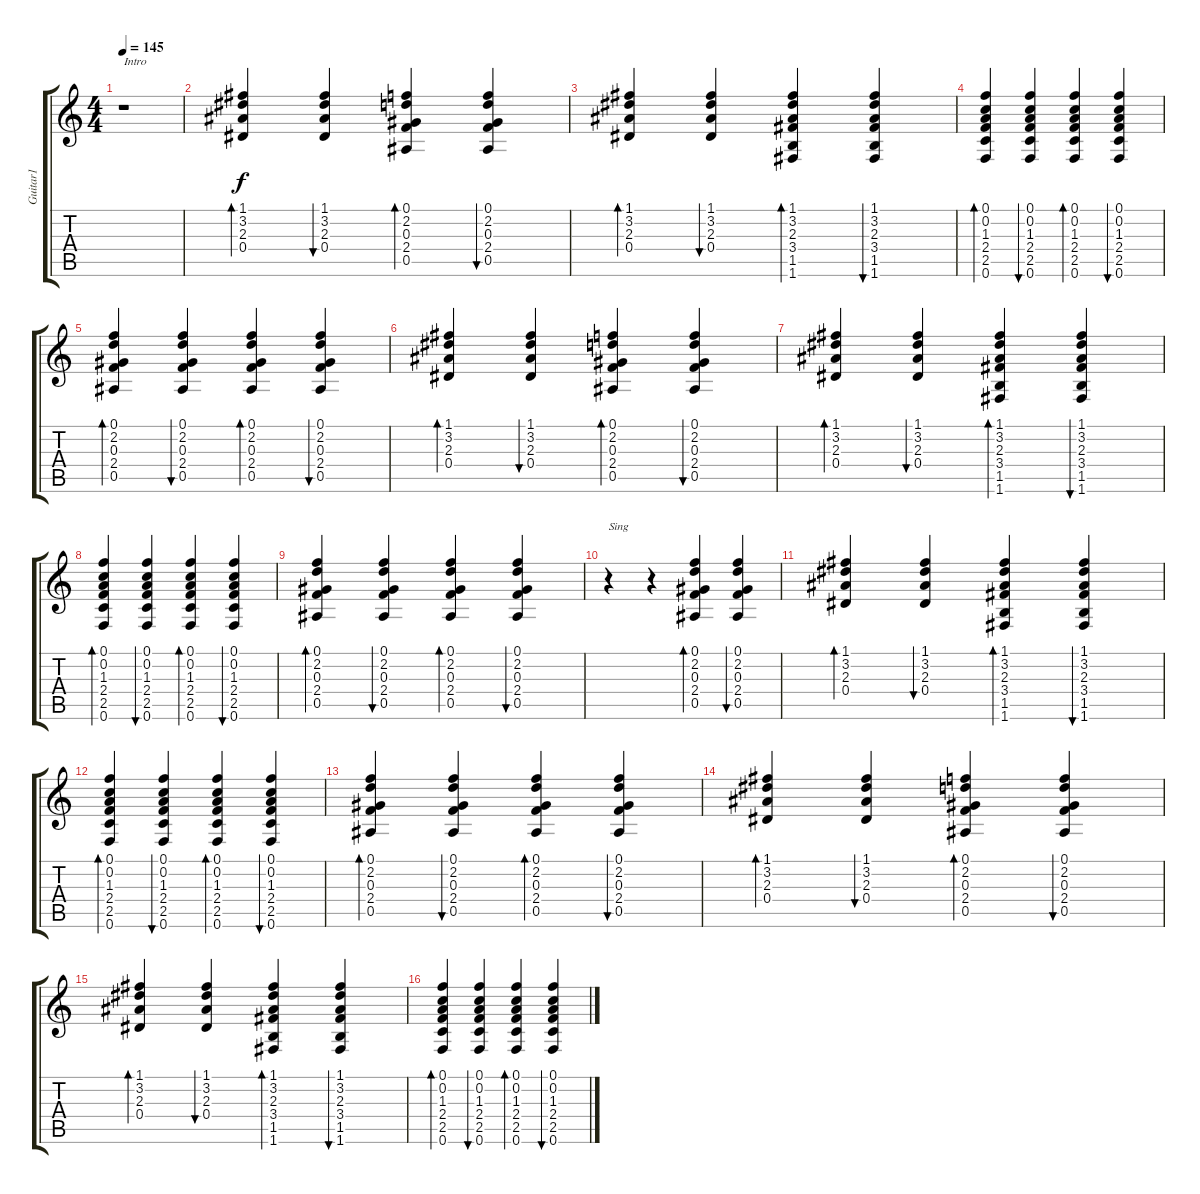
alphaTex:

\track ("Guitar1" "Guitar1") {instrument electricguitarmuted}
\staff {score tabs}
\tuning (F4 C4 Ab3 Eb3 Bb2 F2) {hide}
\ts (4 4)
\tempo 145
\clef g2
\ks c
r.1{txt "Intro" dy f instrument electricguitarmuted} |
(1.1 3.2 2.3 0.4).4{bd 120} (1.1 3.2 2.3 0.4).4{bu 60} (0.1 2.2 0.3 2.4 0.5).4{bd 60} (0.1 2.2 0.3 2.4 0.5).4{bu 60} |
(1.1 3.2 2.3 0.4).4{bd 60} (1.1 3.2 2.3 0.4).4{bu 60} (1.1 3.2 2.3 3.4 1.5 1.6).4{bd 60} (1.1 3.2 2.3 3.4 1.5 1.6).4{bu 60} |
(0.1 0.2 1.3 2.4 2.5 0.6).4{bd 60} (0.1 0.2 1.3 2.4 2.5 0.6).4{bu 60} (0.1 0.2 1.3 2.4 2.5 0.6).4{bd 60} (0.1 0.2 1.3 2.4 2.5 0.6).4{bu 60} |
(0.1 2.2 0.3 2.4 0.5).4{bd 60} (0.1 2.2 0.3 2.4 0.5).4{bu 60} (0.1 2.2 0.3 2.4 0.5).4{bd 60} (0.1 2.2 0.3 2.4 0.5).4{bu 60} |
(1.1 3.2 2.3 0.4).4{bd 120} (1.1 3.2 2.3 0.4).4{bu 60} (0.1 2.2 0.3 2.4 0.5).4{bd 60} (0.1 2.2 0.3 2.4 0.5).4{bu 60} |
(1.1 3.2 2.3 0.4).4{bd 60} (1.1 3.2 2.3 0.4).4{bu 60} (1.1 3.2 2.3 3.4 1.5 1.6).4{bd 60} (1.1 3.2 2.3 3.4 1.5 1.6).4{bu 60} |
(0.1 0.2 1.3 2.4 2.5 0.6).4{bd 60} (0.1 0.2 1.3 2.4 2.5 0.6).4{bu 60} (0.1 0.2 1.3 2.4 2.5 0.6).4{bd 60} (0.1 0.2 1.3 2.4 2.5 0.6).4{bu 60} |
(0.1 2.2 0.3 2.4 0.5).4{bd 60} (0.1 2.2 0.3 2.4 0.5).4{bu 60} (0.1 2.2 0.3 2.4 0.5).4{bd 60} (0.1 2.2 0.3 2.4 0.5).4{bu 60} |
r.4{txt "Sing"} r.4 (0.1 2.2 0.3 2.4 0.5).4{bd 60} (0.1 2.2 0.3 2.4 0.5).4{bu 60} |
(1.1 3.2 2.3 0.4).4{bd 60} (1.1 3.2 2.3 0.4).4{bu 60} (1.1 3.2 2.3 3.4 1.5 1.6).4{bd 60} (1.1 3.2 2.3 3.4 1.5 1.6).4{bu 60} |
(0.1 0.2 1.3 2.4 2.5 0.6).4{bd 60} (0.1 0.2 1.3 2.4 2.5 0.6).4{bu 60} (0.1 0.2 1.3 2.4 2.5 0.6).4{bd 60} (0.1 0.2 1.3 2.4 2.5 0.6).4{bu 60} |
(0.1 2.2 0.3 2.4 0.5).4{bd 60} (0.1 2.2 0.3 2.4 0.5).4{bu 60} (0.1 2.2 0.3 2.4 0.5).4{bd 60} (0.1 2.2 0.3 2.4 0.5).4{bu 60} |
(1.1 3.2 2.3 0.4).4{bd 120} (1.1 3.2 2.3 0.4).4{bu 60} (0.1 2.2 0.3 2.4 0.5).4{bd 60} (0.1 2.2 0.3 2.4 0.5).4{bu 60} |
(1.1 3.2 2.3 0.4).4{bd 60} (1.1 3.2 2.3 0.4).4{bu 60} (1.1 3.2 2.3 3.4 1.5 1.6).4{bd 60} (1.1 3.2 2.3 3.4 1.5 1.6).4{bu 60} |
(0.1 0.2 1.3 2.4 2.5 0.6).4{bd 60} (0.1 0.2 1.3 2.4 2.5 0.6).4{bu 60} (0.1 0.2 1.3 2.4 2.5 0.6).4{bd 60} (0.1 0.2 1.3 2.4 2.5 0.6).4{bu 60}
